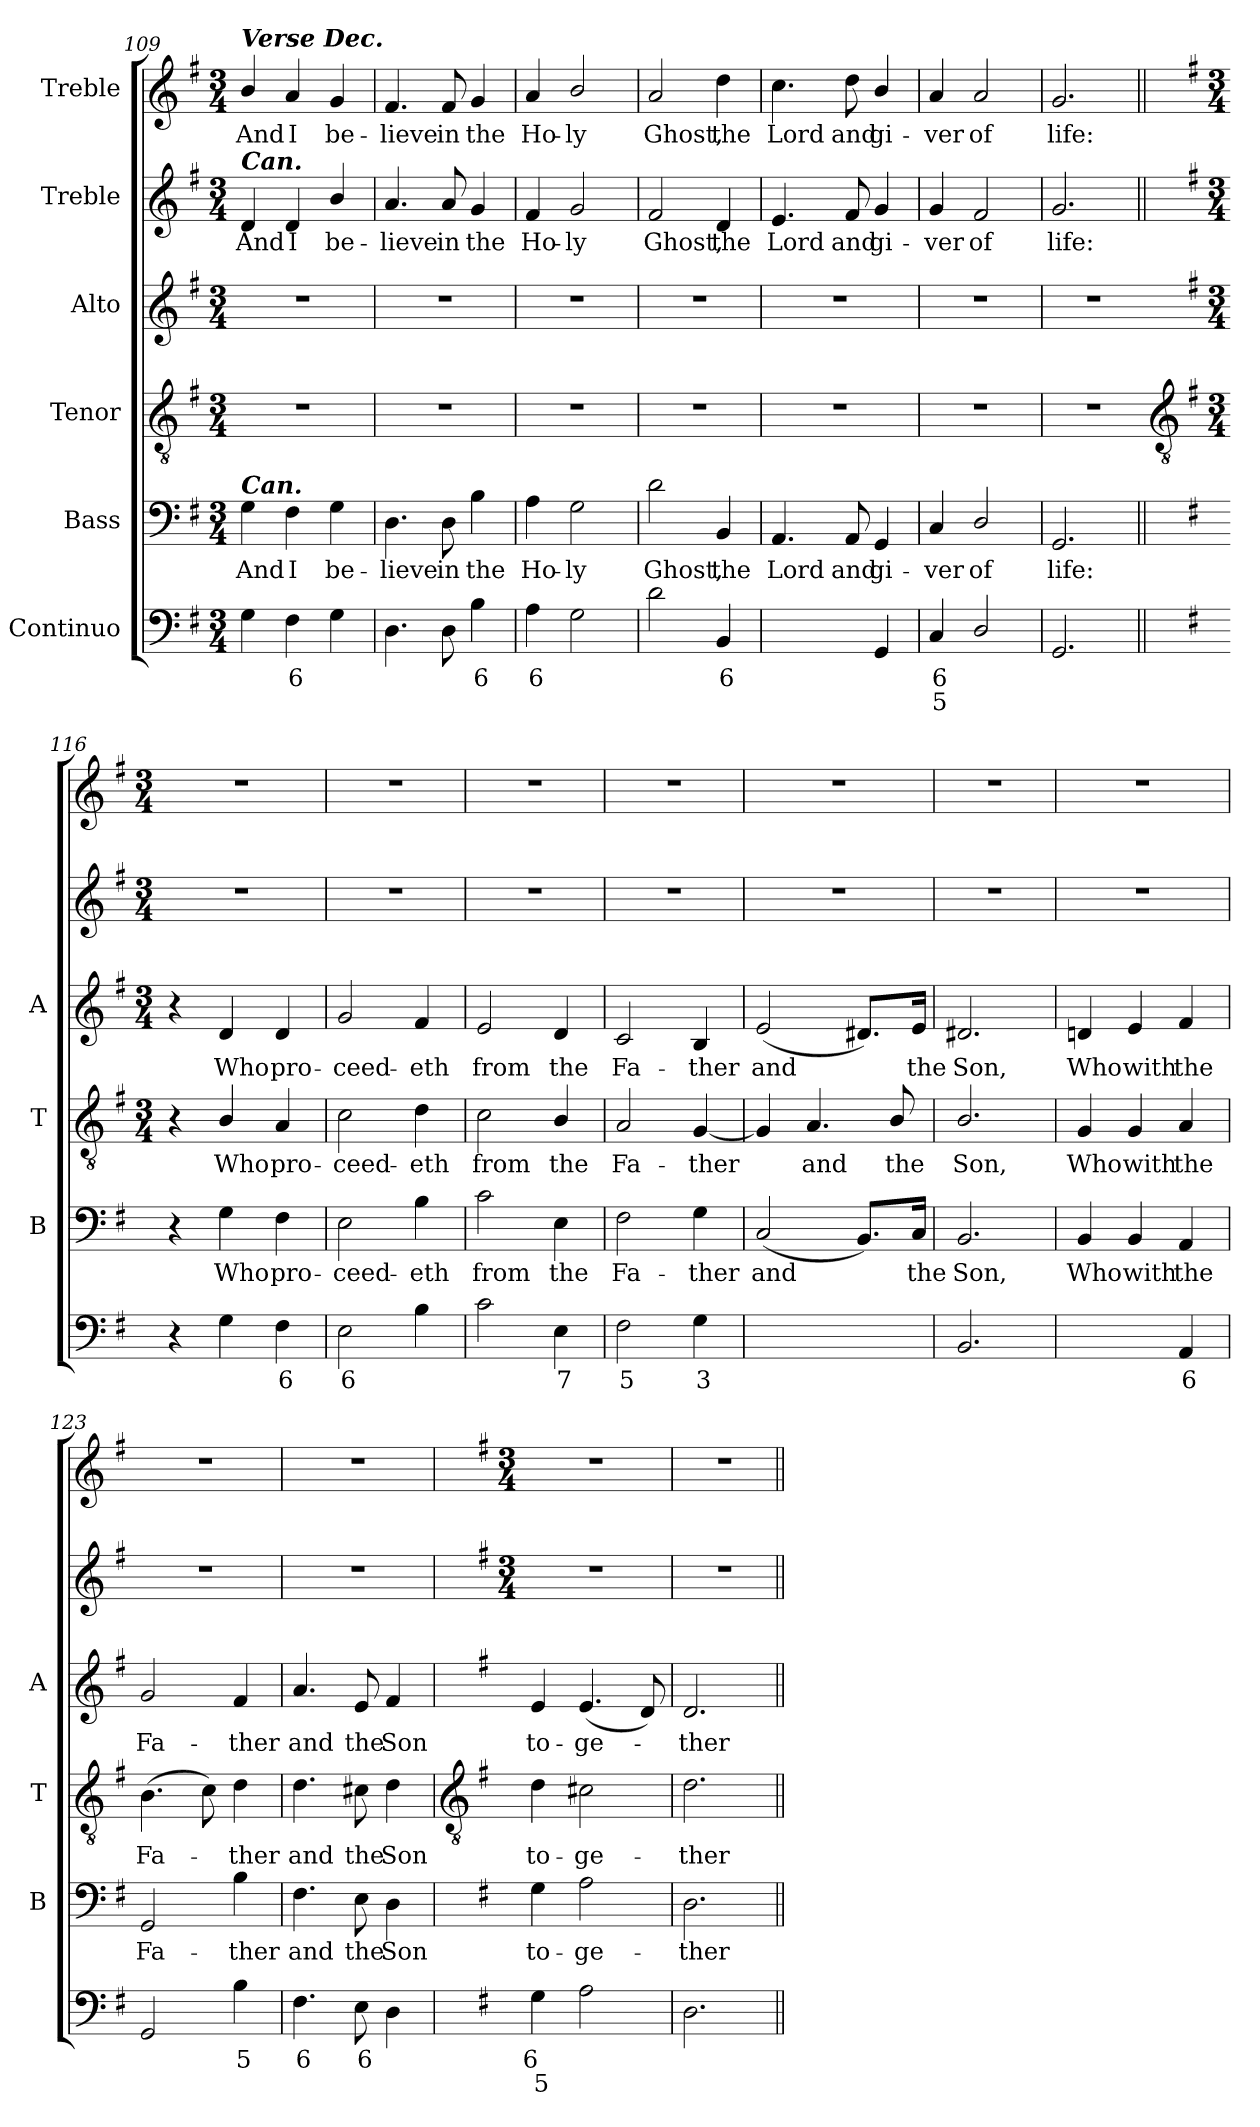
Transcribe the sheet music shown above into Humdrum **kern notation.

**kern	**text	**text	**kern	**text	**kern	**text	**kern	**text	**kern	**text	**kern	**text
*part6	*part6	*part6	*part5	*part5	*part4	*part4	*part3	*part3	*part2	*part2	*part1	*part1
*staff6	*staff6	*staff6	*staff5	*staff5	*staff4	*staff4	*staff3	*staff3	*staff2	*staff2	*staff1	*staff1
*I"Continuo	*	*	*I"Bass	*	*I"Tenor	*	*I"Alto	*	*I"Treble	*	*I"Treble	*
*	*	*	*I'B	*	*I'T	*	*I'A	*	*	*	*	*
!!LO:LB:g=z
*clefF4	*	*	*clefF4	*	*clefGv2	*	*clefG2	*	*clefG2	*	*clefG2	*
*k[f#]	*	*	*k[f#]	*	*k[f#]	*	*k[f#]	*	*k[f#]	*	*k[f#]	*
*G:	*	*	*G:	*	*G:	*	*G:	*	*G:	*	*G:	*
*M3/4	*	*	*M3/4	*	*M3/4	*	*M3/4	*	*M3/4	*	*M3/4	*
=109	=109	=109	=109	=109	=109	=109	=109	=109	=109	=109	=109	=109
!	!	!	!	!	!	!	!	!	!	!	!LO:TX:a:Bi:t=Verse Dec.	!
!	!	!	!	!	!	!	!	!	!LO:TX:a:Bi:t=Can.	!	!	!
!	!	!	!LO:TX:a:Bi:t=Can.	!	!	!	!	!	!	!	!	!
!	!	!	!	!LO:LY:b	!	!	!	!	!	!LO:LY:b	!	!LO:LY:b
4G	.	.	4G	And	2.r	.	2.r	.	4d	And	4b/	And
!	!LO:LY:b	!	!	!LO:LY:b	!	!	!	!	!	!LO:LY:b	!	!LO:LY:b
4F#	6	.	4F#	I	.	.	.	.	4d	I	4a	I
!	!	!	!	!LO:LY:b	!	!	!	!	!	!LO:LY:b	!	!LO:LY:b
4G	.	.	4G	be-	.	.	.	.	4b/	be-	4g	be-
=110	=110	=110	=110	=110	=110	=110	=110	=110	=110	=110	=110	=110
!	!	!	!	!LO:LY:b	!	!	!	!	!	!LO:LY:b	!	!LO:LY:b
4.D	.	.	4.D	-lieve	2.r	.	2.r	.	4.a	-lieve	4.f#	-lieve
!	!	!	!	!LO:LY:b	!	!	!	!	!	!LO:LY:b	!	!LO:LY:b
8D	.	.	8D	in	.	.	.	.	8a	in	8f#	in
!	!LO:LY:b	!	!	!LO:LY:b	!	!	!	!	!	!LO:LY:b	!	!LO:LY:b
4B	6	.	4B	the	.	.	.	.	4g	the	4g	the
=111	=111	=111	=111	=111	=111	=111	=111	=111	=111	=111	=111	=111
!	!LO:LY:b	!	!	!LO:LY:b	!	!	!	!	!	!LO:LY:b	!	!LO:LY:b
4A	6	.	4A	Ho-	2.r	.	2.r	.	4f#	Ho-	4a	Ho-
!	!	!	!	!LO:LY:b	!	!	!	!	!	!LO:LY:b	!	!LO:LY:b
2G	.	.	2G	-ly	.	.	.	.	2g	-ly	2b/	-ly
=112	=112	=112	=112	=112	=112	=112	=112	=112	=112	=112	=112	=112
!	!	!	!	!LO:LY:b	!	!	!	!	!	!LO:LY:b	!	!LO:LY:b
2d	.	.	2d	Ghost,	2.r	.	2.r	.	2f#	Ghost,	2a	Ghost,
!	!LO:LY:b	!	!	!LO:LY:b	!	!	!	!	!	!LO:LY:b	!	!LO:LY:b
4BB	6	.	4BB	the	.	.	.	.	4d	the	4dd	the
=113	=113	=113	=113	=113	=113	=113	=113	=113	=113	=113	=113	=113
!	!LO:LY:b	!	!	!LO:LY:b	!	!	!	!	!	!LO:LY:b	!	!LO:LY:b
[4AAyy	5	.	4.AA	Lord	2.r	.	2.r	.	4.e	Lord	4.cc	Lord
!	!LO:LY:b	!	!	!	!	!	!	!	!	!	!	!
4AAyy]	6	.	.	.	.	.	.	.	.	.	.	.
!	!	!	!	!LO:LY:b	!	!	!	!	!	!LO:LY:b	!	!LO:LY:b
.	.	.	8AA	and	.	.	.	.	8f#	and	8dd	and
!	!	!	!	!LO:LY:b	!	!	!	!	!	!LO:LY:b	!	!LO:LY:b
4GG	.	.	4GG	gi-	.	.	.	.	4g	gi-	4b/	gi-
=114	=114	=114	=114	=114	=114	=114	=114	=114	=114	=114	=114	=114
!	!LO:LY:b	!LO:LY:b	!	!LO:LY:b	!	!	!	!	!	!LO:LY:b	!	!LO:LY:b
4C	6	5	4C	-ver	2.r	.	2.r	.	4g	-ver	4a	-ver
!	!	!	!	!LO:LY:b	!	!	!	!	!	!LO:LY:b	!	!LO:LY:b
2D/	.	.	2D/	of	.	.	.	.	2f#	of	2a	of
=115	=115	=115	=115	=115	=115	=115	=115	=115	=115	=115	=115	=115
!	!	!	!	!LO:LY:b	!	!	!	!	!	!LO:LY:b	!	!LO:LY:b
2.GG	.	.	2.GG	life:	2.r	.	2.r	.	2.g	life:	2.g	life:
!!LO:LB:g=z
=116||	=116||	=116||	=116||	=116||	=116	=116||	=116	=116||	=116||	=116||	=116||	=116||
*	*	*	*	*	*clefGv2	*	*	*	*	*	*	*
*	*	*	*	*	*k[f#]	*	*k[f#]	*	*	*	*	*
*	*	*	*	*	*G:	*	*G:	*	*	*	*	*
*	*	*	*	*	*M3/4	*	*M3/4	*	*M3/4	*	*M3/4	*
4r	.	.	4r	.	4r	.	4r	.	2.r	.	2.r	.
!	!	!	!	!LO:LY:b	!	!LO:LY:b	!	!LO:LY:b	!	!	!	!
4G	.	.	4G	Who	4B/	Who	4d	Who	.	.	.	.
!	!LO:LY:b	!	!	!LO:LY:b	!	!LO:LY:b	!	!LO:LY:b	!	!	!	!
4F#	6	.	4F#	pro-	4A	pro-	4d	pro-	.	.	.	.
=117	=117	=117	=117	=117	=117	=117	=117	=117	=117	=117	=117	=117
!	!LO:LY:b	!	!	!LO:LY:b	!	!LO:LY:b	!	!LO:LY:b	!	!	!	!
2E	6	.	2E	-ceed-	2c	-ceed-	2g	-ceed-	2.r	.	2.r	.
!	!	!	!	!LO:LY:b	!	!LO:LY:b	!	!LO:LY:b	!	!	!	!
4B	.	.	4B	-eth	4d	-eth	4f#	-eth	.	.	.	.
=118	=118	=118	=118	=118	=118	=118	=118	=118	=118	=118	=118	=118
!	!	!	!	!LO:LY:b	!	!LO:LY:b	!	!LO:LY:b	!	!	!	!
2c	.	.	2c	from	2c	from	2e	from	2.r	.	2.r	.
!	!LO:LY:b	!	!	!LO:LY:b	!	!LO:LY:b	!	!LO:LY:b	!	!	!	!
4E	7	.	4E	the	4B/	the	4d	the	.	.	.	.
=119	=119	=119	=119	=119	=119	=119	=119	=119	=119	=119	=119	=119
!	!LO:LY:b	!	!	!LO:LY:b	!	!LO:LY:b	!	!LO:LY:b	!	!	!	!
2F#	5	.	2F#	Fa-	2A	Fa-	2c	Fa-	2.r	.	2.r	.
!	!LO:LY:b	!	!	!LO:LY:b	!	!LO:LY:b	!	!LO:LY:b	!	!	!	!
4G	3	.	4G	-ther	[4G	-ther	4B	-ther	.	.	.	.
=120	=120	=120	=120	=120	=120	=120	=120	=120	=120	=120	=120	=120
!	!LO:LY:b	!	!	!LO:LY:b	!	!	!	!LO:LY:b	!	!	!	!
[2Cyy	7	.	(<2C	and	4G]	.	(<2e	and	2.r	.	2.r	.
!	!	!	!	!	!	!LO:LY:b	!	!	!	!	!	!
.	.	.	.	.	4.A	and	.	.	.	.	.	.
!	!LO:LY:b	!	!	!	!	!	!	!	!	!	!	!
4Cyy]	6	.	8.BB/L)	.	.	.	8.d#X/L)	.	.	.	.	.
!	!	!	!	!	!	!LO:LY:b	!	!	!	!	!	!
.	.	.	.	.	8B/	the	.	.	.	.	.	.
!	!	!	!	!LO:LY:b	!	!	!	!LO:LY:b	!	!	!	!
.	.	.	16C/Jk	the	.	.	16e/Jk	the	.	.	.	.
=121	=121	=121	=121	=121	=121	=121	=121	=121	=121	=121	=121	=121
!	!	!	!	!LO:LY:b	!	!LO:LY:b	!	!LO:LY:b	!	!	!	!
2.BB	.	.	2.BB	Son,	2.B/	Son,	2.d#X	Son,	2.r	.	2.r	.
=122	=122	=122	=122	=122	=122	=122	=122	=122	=122	=122	=122	=122
!	!LO:LY:b	!LO:LY:b	!	!LO:LY:b	!	!LO:LY:b	!	!LO:LY:b	!	!	!	!
[4BByy	6	3	4BB	Who	4G	Who	4dn	Who	2.r	.	2.r	.
!	!	!LO:LY:b	!	!LO:LY:b	!	!LO:LY:b	!	!LO:LY:b	!	!	!	!
4BByy]	.	4	4BB	with	4G	with	4e	with	.	.	.	.
!	!LO:LY:b	!	!	!LO:LY:b	!	!LO:LY:b	!	!LO:LY:b	!	!	!	!
4AA	6	.	4AA	the	4A	the	4f#	the	.	.	.	.
=123	=123	=123	=123	=123	=123	=123	=123	=123	=123	=123	=123	=123
!	!	!	!	!LO:LY:b	!	!LO:LY:b	!	!LO:LY:b	!	!	!	!
2GG	.	.	2GG	Fa-	(>4.B	Fa-	2g	Fa-	2.r	.	2.r	.
.	.	.	.	.	8c)	.	.	.	.	.	.	.
!	!LO:LY:b	!	!	!LO:LY:b	!	!LO:LY:b	!	!LO:LY:b	!	!	!	!
4B	5	.	4B	-ther	4d	ther	4f#	-ther	.	.	.	.
=124	=124	=124	=124	=124	=124	=124	=124	=124	=124	=124	=124	=124
!	!LO:LY:b	!	!	!LO:LY:b	!	!LO:LY:b	!	!LO:LY:b	!	!	!	!
4.F#	6	.	4.F#	and	4.d	and	4.a	and	2.r	.	2.r	.
!	!LO:LY:b	!	!	!LO:LY:b	!	!LO:LY:b	!	!LO:LY:b	!	!	!	!
8EL	6	.	8E	the	8c#X	the	8e	the	.	.	.	.
!	!	!	!	!LO:LY:b	!	!LO:LY:b	!	!LO:LY:b	!	!	!	!
4D	.	.	4D	Son	4d	Son	4f#	Son	.	.	.	.
!!LO:LB:g=z
=125	=125	=125	=125	=125	=125	=125	=125	=125	=125	=125	=125	=125
*	*	*	*	*	*clefGv2	*	*	*	*	*	*	*
*	*	*	*	*	*	*	*	*	*k[f#]	*	*k[f#]	*
*	*	*	*	*	*	*	*	*	*G:	*	*G:	*
*	*	*	*	*	*	*	*	*	*M3/4	*	*M3/4	*
!	!LO:LY:b	!LO:LY:b	!	!LO:LY:b	!	!LO:LY:b	!	!LO:LY:b	!LO:N:vis=1	!	!LO:N:vis=1	!
4G	6	5	4G	to-	4d	to-	4e	to-	2.r	.	2.r	.
!	!	!	!	!LO:LY:b	!	!LO:LY:b	!	!LO:LY:b	!	!	!	!
2A	.	.	2A	-ge-	2c#X	-ge-	(<4.e	-ge-	.	.	.	.
.	.	.	.	.	.	.	8d)	.	.	.	.	.
=126	=126	=126	=126	=126	=126	=126	=126	=126	=126	=126	=126	=126
!	!	!	!	!LO:LY:b	!	!LO:LY:b	!	!LO:LY:b	!LO:N:vis=1	!	!LO:N:vis=1	!
2.D	.	.	2.D	-ther	2.d	-ther	2.d	ther	2.r	.	2.r	.
=||	=||	=||	=||	=||	=||	=||	=||	=||	=||	=||	=||	=||
*-	*-	*-	*-	*-	*-	*-	*-	*-	*-	*-	*-	*-
